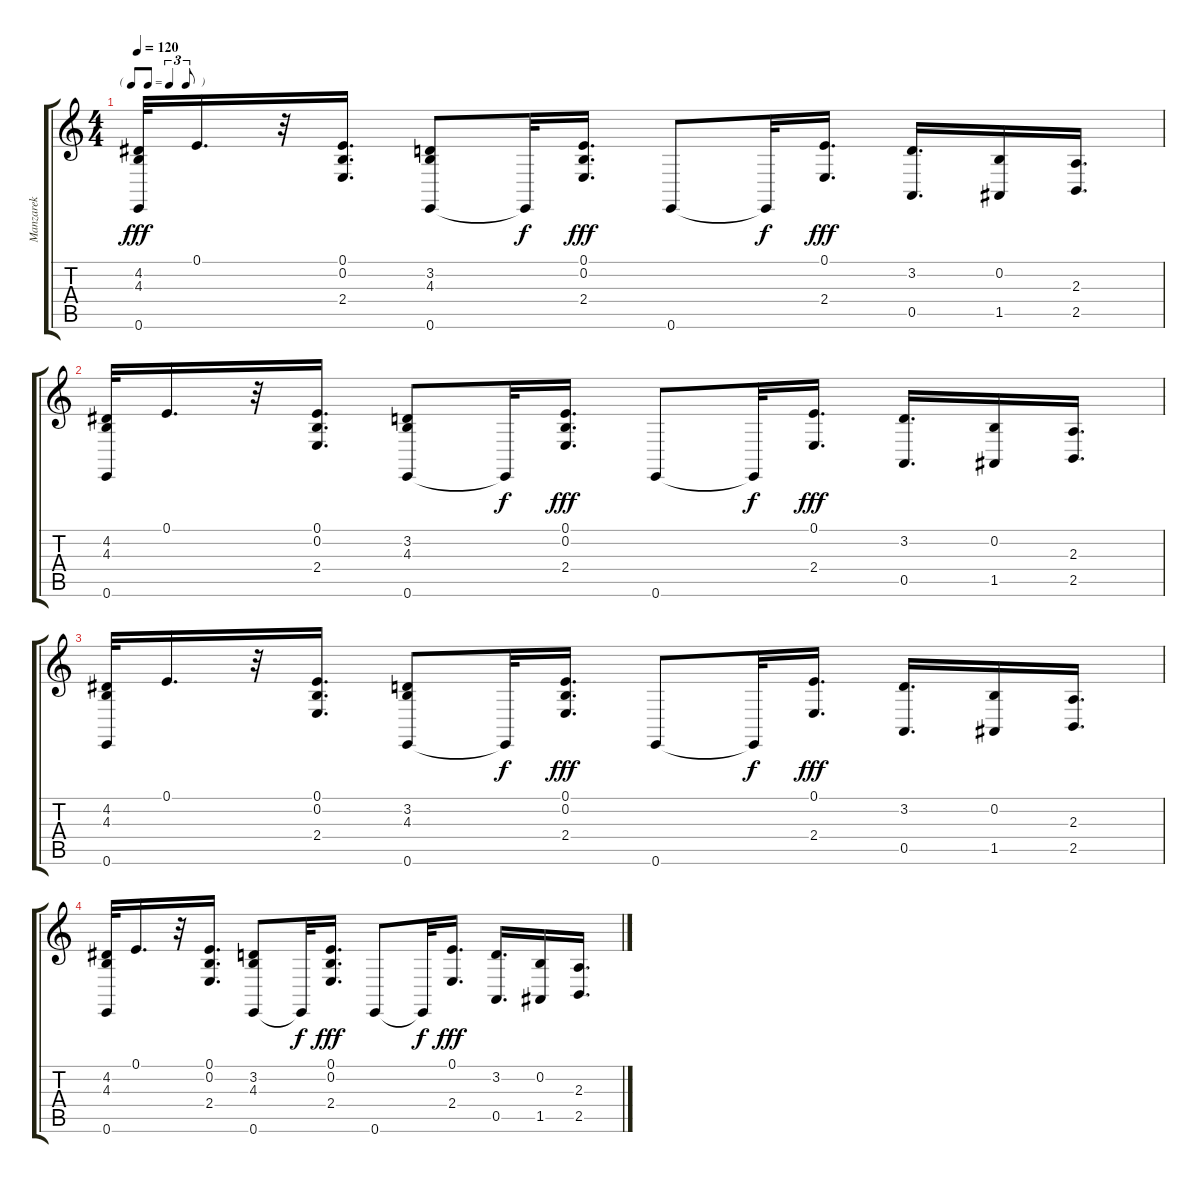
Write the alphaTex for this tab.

\track ("Manzarek" "Manzarek") {instrument acousticgrandpiano}
\staff {score tabs}
\tuning (E4 B3 G3 D3 A2 E2) {hide}
\ts (4 4)
\tf triplet8th
\tempo 120
\clef g2
\ks c
(4.2 4.3 0.6).32{dy fff} 0.1.16{d} r.32 (0.1 0.2 2.4).16{d} (3.2 4.3 0.6).8 0.6{t}.32{dy f} (0.1 0.2 2.4).16{d dy fff} 0.6.8 0.6{t}.32{dy f} (0.1 2.4).16{d dy fff} (3.2 0.5).16{d} (0.2 1.5).16 (2.3 2.5).16{d} |
(4.2 4.3 0.6).32 0.1.16{d} r.32 (0.1 0.2 2.4).16{d} (3.2 4.3 0.6).8 0.6{t}.32{dy f} (0.1 0.2 2.4).16{d dy fff} 0.6.8 0.6{t}.32{dy f} (0.1 2.4).16{d dy fff} (3.2 0.5).16{d} (0.2 1.5).16 (2.3 2.5).16{d} |
(4.2 4.3 0.6).32 0.1.16{d} r.32 (0.1 0.2 2.4).16{d} (3.2 4.3 0.6).8 0.6{t}.32{dy f} (0.1 0.2 2.4).16{d dy fff} 0.6.8 0.6{t}.32{dy f} (0.1 2.4).16{d dy fff} (3.2 0.5).16{d} (0.2 1.5).16 (2.3 2.5).16{d} |
(4.2 4.3 0.6).32 0.1.16{d} r.32 (0.1 0.2 2.4).16{d} (3.2 4.3 0.6).8 0.6{t}.32{dy f} (0.1 0.2 2.4).16{d dy fff} 0.6.8 0.6{t}.32{dy f} (0.1 2.4).16{d dy fff} (3.2 0.5).16{d} (0.2 1.5).16 (2.3 2.5).16{d}
